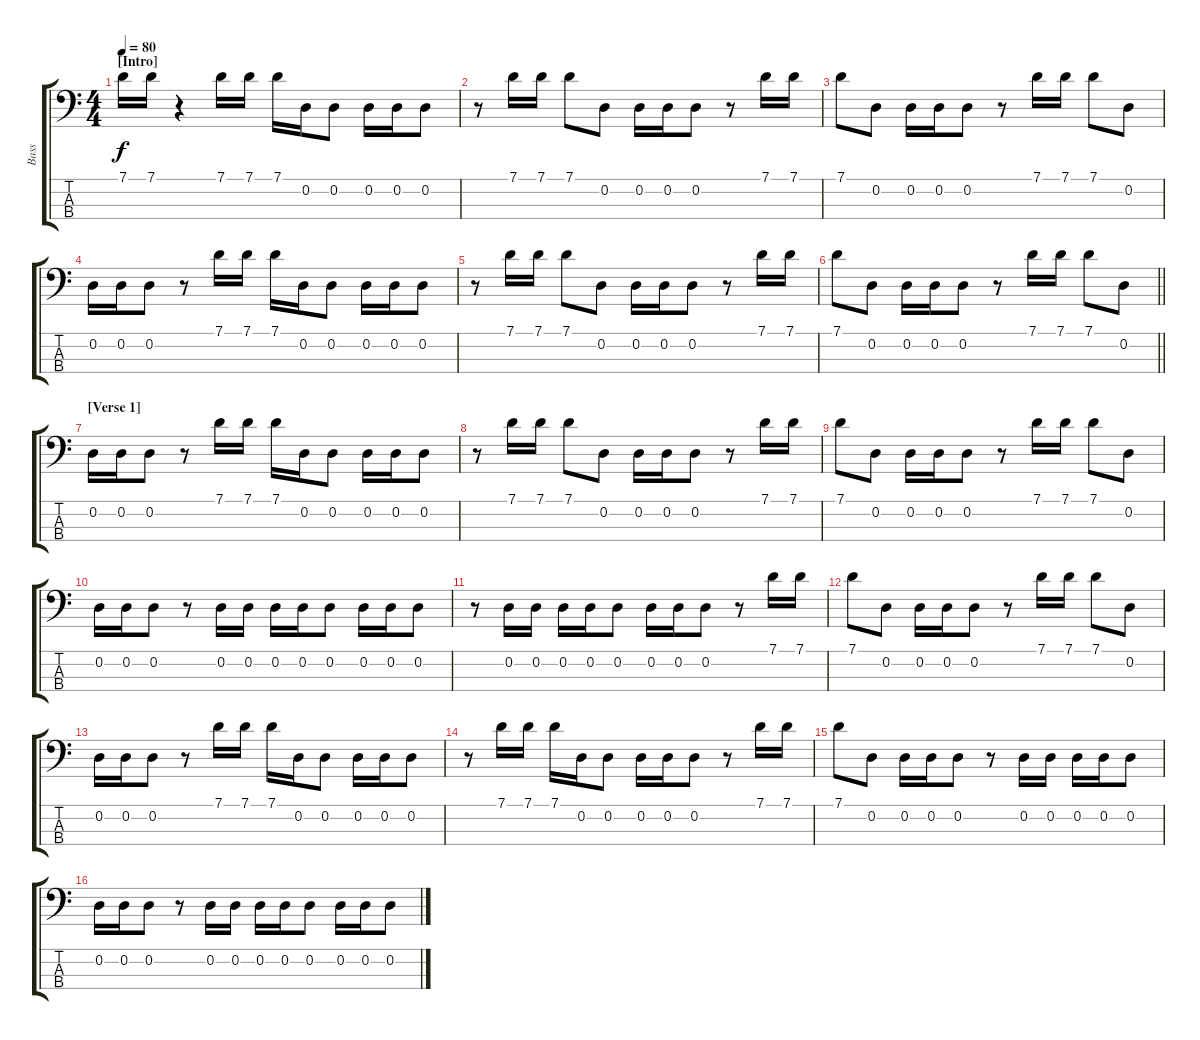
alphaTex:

\track ("Bass " "Bass ") {instrument electricbassfinger}
\staff {score tabs}
\tuning (G2 D2 A1 E1) {hide}
\ts (4 4)
\section ("" "[Intro]")
\tempo 80
\clef f4
\ks c
7.1.16{dy f instrument electricbassfinger} 7.1.16 r.4 7.1.16 7.1.16 7.1.16 0.2.16 0.2.8 0.2.16 0.2.16 0.2.8 |
r.8 7.1.16 7.1.16 7.1.8 0.2.8 0.2.16 0.2.16 0.2.8 r.8 7.1.16 7.1.16 |
7.1.8 0.2.8 0.2.16 0.2.16 0.2.8 r.8 7.1.16 7.1.16 7.1.8 0.2.8 |
0.2.16 0.2.16 0.2.8 r.8 7.1.16 7.1.16 7.1.16 0.2.16 0.2.8 0.2.16 0.2.16 0.2.8 |
r.8 7.1.16 7.1.16 7.1.8 0.2.8 0.2.16 0.2.16 0.2.8 r.8 7.1.16 7.1.16 |
\barLineRight lightlight
7.1.8 0.2.8 0.2.16 0.2.16 0.2.8 r.8 7.1.16 7.1.16 7.1.8 0.2.8 |
\section ("" "[Verse 1]")
0.2.16 0.2.16 0.2.8 r.8 7.1.16 7.1.16 7.1.16 0.2.16 0.2.8 0.2.16 0.2.16 0.2.8 |
r.8 7.1.16 7.1.16 7.1.8 0.2.8 0.2.16 0.2.16 0.2.8 r.8 7.1.16 7.1.16 |
7.1.8 0.2.8 0.2.16 0.2.16 0.2.8 r.8 7.1.16 7.1.16 7.1.8 0.2.8 |
0.2.16 0.2.16 0.2.8 r.8 0.2.16 0.2.16 0.2.16 0.2.16 0.2.8 0.2.16 0.2.16 0.2.8 |
r.8 0.2.16 0.2.16 0.2.16 0.2.16 0.2.8 0.2.16 0.2.16 0.2.8 r.8 7.1.16 7.1.16 |
7.1.8 0.2.8 0.2.16 0.2.16 0.2.8 r.8 7.1.16 7.1.16 7.1.8 0.2.8 |
0.2.16 0.2.16 0.2.8 r.8 7.1.16 7.1.16 7.1.16 0.2.16 0.2.8 0.2.16 0.2.16 0.2.8 |
r.8 7.1.16 7.1.16 7.1.16 0.2.16 0.2.8 0.2.16 0.2.16 0.2.8 r.8 7.1.16 7.1.16 |
7.1.8 0.2.8 0.2.16 0.2.16 0.2.8 r.8 0.2.16 0.2.16 0.2.16 0.2.16 0.2.8 |
0.2.16 0.2.16 0.2.8 r.8 0.2.16 0.2.16 0.2.16 0.2.16 0.2.8 0.2.16 0.2.16 0.2.8
